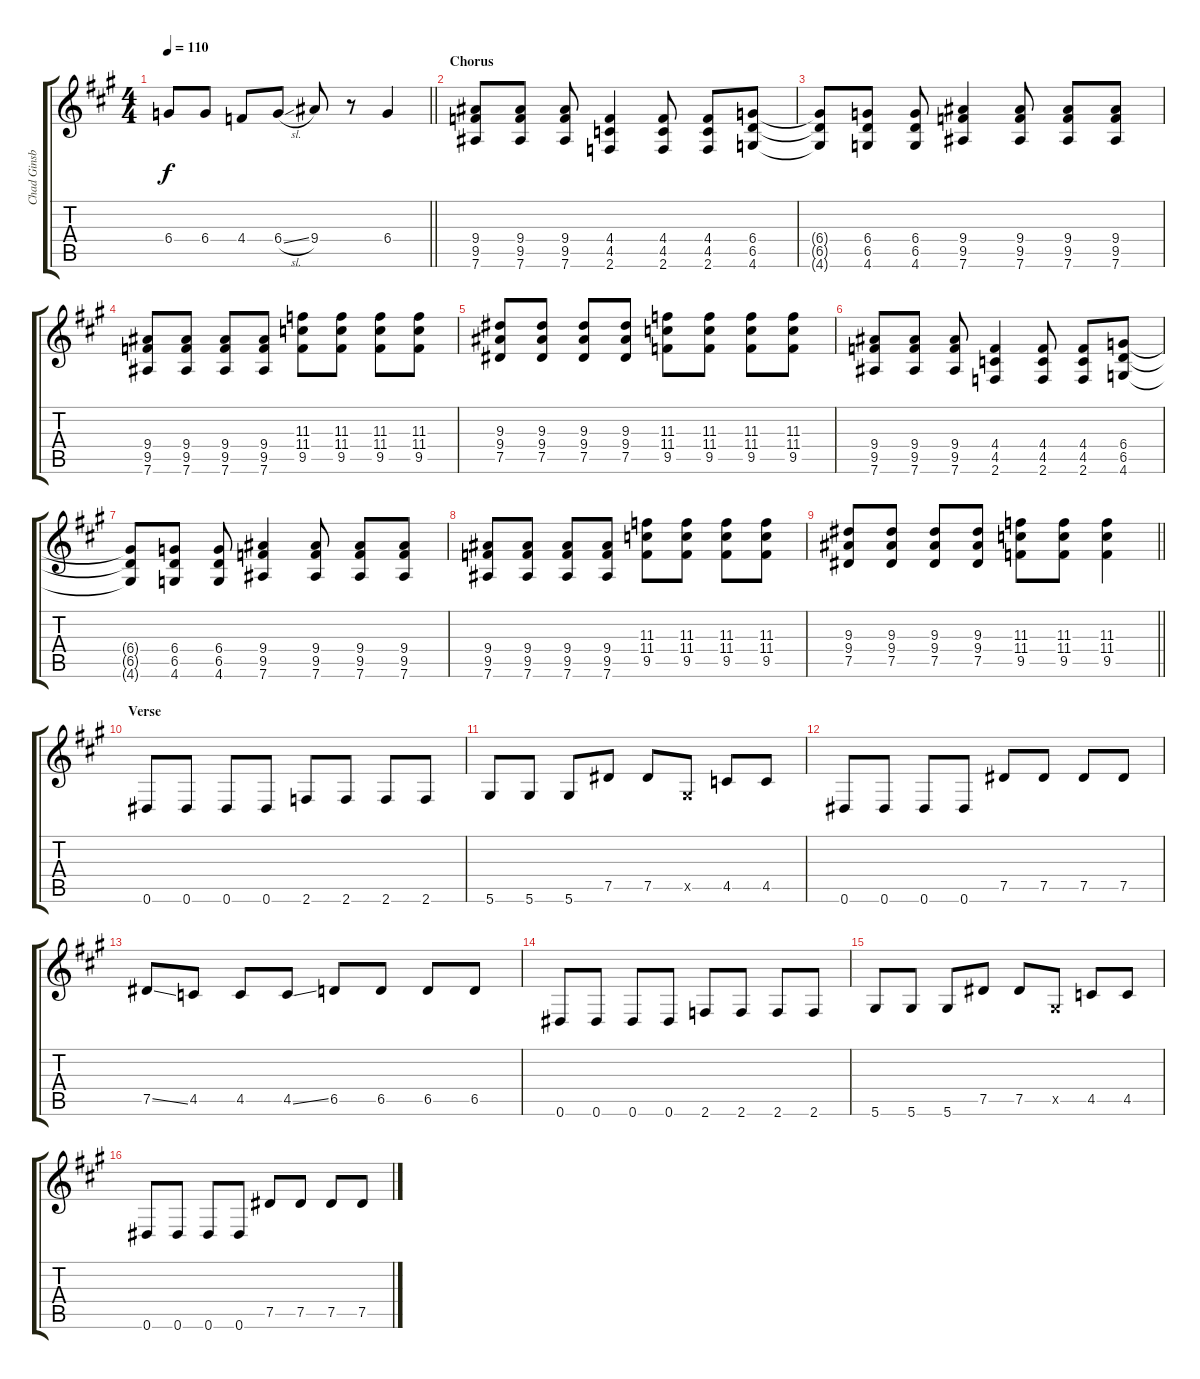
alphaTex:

\track ("Chad Ginsburg" "Chad Ginsb") {instrument distortionguitar}
\staff {score tabs}
\tuning (Eb4 Bb3 Gb3 Db3 Ab2 Eb2) {hide}
\ts (4 4)
\tempo 110
\clef g2
\barLineRight lightlight
\ks a
6.4.8{dy f} 6.4.8 4.4.8 6.4{sl}.8 9.4.8 r.8 6.4.4 |
\section ("" "Chorus")
(9.4 9.5 7.6).8 (9.4 9.5 7.6).8 (9.4 9.5 7.6).8 (4.4 4.5 2.6).4 (4.4 4.5 2.6).8 (4.4 4.5 2.6).8 (6.4 6.5 4.6).8 |
(6.4{t} 6.5{t} 4.6{t}).8 (6.4 6.5 4.6).8 (6.4 6.5 4.6).8 (9.4 9.5 7.6).4 (9.4 9.5 7.6).8 (9.4 9.5 7.6).8 (9.4 9.5 7.6).8 |
(9.4 9.5 7.6).8 (9.4 9.5 7.6).8 (9.4 9.5 7.6).8 (9.4 9.5 7.6).8 (11.3 11.4 9.5).8 (11.3 11.4 9.5).8 (11.3 11.4 9.5).8 (11.3 11.4 9.5).8 |
(9.3 9.4 7.5).8 (9.3 9.4 7.5).8 (9.3 9.4 7.5).8 (9.3 9.4 7.5).8 (11.3 11.4 9.5).8 (11.3 11.4 9.5).8 (11.3 11.4 9.5).8 (11.3 11.4 9.5).8 |
(9.4 9.5 7.6).8 (9.4 9.5 7.6).8 (9.4 9.5 7.6).8 (4.4 4.5 2.6).4 (4.4 4.5 2.6).8 (4.4 4.5 2.6).8 (6.4 6.5 4.6).8 |
(6.4{t} 6.5{t} 4.6{t}).8 (6.4 6.5 4.6).8 (6.4 6.5 4.6).8 (9.4 9.5 7.6).4 (9.4 9.5 7.6).8 (9.4 9.5 7.6).8 (9.4 9.5 7.6).8 |
(9.4 9.5 7.6).8 (9.4 9.5 7.6).8 (9.4 9.5 7.6).8 (9.4 9.5 7.6).8 (11.3 11.4 9.5).8 (11.3 11.4 9.5).8 (11.3 11.4 9.5).8 (11.3 11.4 9.5).8 |
\barLineRight lightlight
(9.3 9.4 7.5).8 (9.3 9.4 7.5).8 (9.3 9.4 7.5).8 (9.3 9.4 7.5).8 (11.3 11.4 9.5).8 (11.3 11.4 9.5).8 (11.3 11.4 9.5).4 |
\section ("" "Verse")
0.6.8{instrument electricguitarjazz} 0.6.8 0.6.8 0.6.8 2.6.8 2.6.8 2.6.8 2.6.8 |
5.6.8 5.6.8 5.6.8 7.5.8 7.5.8 0.5{x}.8 4.5.8 4.5.8 |
0.6.8 0.6.8 0.6.8 0.6.8 7.5.8 7.5.8 7.5.8 7.5.8 |
7.5{ss}.8 4.5.8 4.5.8 4.5{ss}.8 6.5.8 6.5.8 6.5.8 6.5.8 |
0.6.8 0.6.8 0.6.8 0.6.8 2.6.8 2.6.8 2.6.8 2.6.8 |
5.6.8 5.6.8 5.6.8 7.5.8 7.5.8 0.5{x}.8 4.5.8 4.5.8 |
0.6.8 0.6.8 0.6.8 0.6.8 7.5.8 7.5.8 7.5.8 7.5.8
